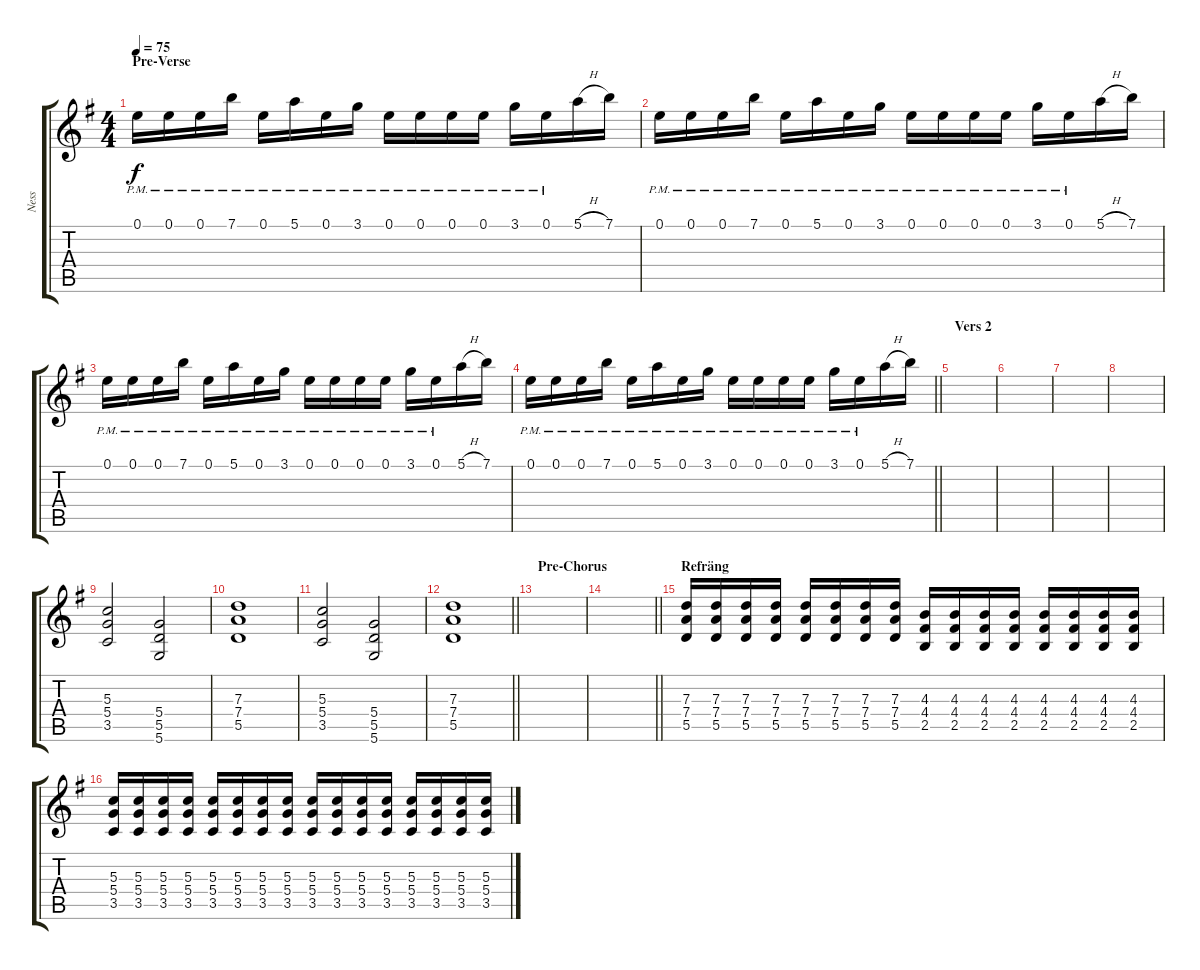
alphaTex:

\track ("Ness" "Ness") {instrument acousticguitarsteel}
\staff {score tabs}
\tuning (E4 B3 G3 D3 A2 D2) {hide}
\ts (4 4)
\section ("" "Pre-Verse")
\tempo 75
\clef g2
\ks g
0.1{pm}.16{dy f instrument acousticguitarsteel} 0.1{pm}.16 0.1{pm}.16 7.1{pm}.16 0.1{pm}.16 5.1{pm}.16 0.1{pm}.16 3.1{pm}.16 0.1{pm}.16 0.1{pm}.16 0.1{pm}.16 0.1{pm}.16 3.1{pm}.16 0.1{pm}.16 5.1{h}.16 7.1.16 |
0.1{pm}.16 0.1{pm}.16 0.1{pm}.16 7.1{pm}.16 0.1{pm}.16 5.1{pm}.16 0.1{pm}.16 3.1{pm}.16 0.1{pm}.16 0.1{pm}.16 0.1{pm}.16 0.1{pm}.16 3.1{pm}.16 0.1{pm}.16 5.1{h}.16 7.1.16 |
0.1{pm}.16 0.1{pm}.16 0.1{pm}.16 7.1{pm}.16 0.1{pm}.16 5.1{pm}.16 0.1{pm}.16 3.1{pm}.16 0.1{pm}.16 0.1{pm}.16 0.1{pm}.16 0.1{pm}.16 3.1{pm}.16 0.1{pm}.16 5.1{h}.16 7.1.16 |
\barLineRight lightlight
0.1{pm}.16 0.1{pm}.16 0.1{pm}.16 7.1{pm}.16 0.1{pm}.16 5.1{pm}.16 0.1{pm}.16 3.1{pm}.16 0.1{pm}.16 0.1{pm}.16 0.1{pm}.16 0.1{pm}.16 3.1{pm}.16 0.1{pm}.16 5.1{h}.16 7.1.16 |
\section ("" "Vers 2")
|
|
|
|
(5.3 5.4 3.5).2{volume 10 instrument distortionguitar} (5.4 5.5 5.6).2 |
(7.3 7.4 5.5).1 |
(5.3 5.4 3.5).2{volume 10 instrument distortionguitar} (5.4 5.5 5.6).2 |
\barLineRight lightlight
(7.3 7.4 5.5).1 |
\section ("" "Pre-Chorus")
|
\barLineRight lightlight
|
\section ("" "Refräng")
(7.3 7.4 5.5).16{volume 10} (7.3 7.4 5.5).16 (7.3 7.4 5.5).16 (7.3 7.4 5.5).16 (7.3 7.4 5.5).16 (7.3 7.4 5.5).16 (7.3 7.4 5.5).16 (7.3 7.4 5.5).16 (4.3 4.4 2.5).16 (4.3 4.4 2.5).16 (4.3 4.4 2.5).16 (4.3 4.4 2.5).16 (4.3 4.4 2.5).16 (4.3 4.4 2.5).16 (4.3 4.4 2.5).16 (4.3 4.4 2.5).16 |
(5.3 5.4 3.5).16 (5.3 5.4 3.5).16 (5.3 5.4 3.5).16 (5.3 5.4 3.5).16 (5.3 5.4 3.5).16 (5.3 5.4 3.5).16 (5.3 5.4 3.5).16 (5.3 5.4 3.5).16 (5.3 5.4 3.5).16 (5.3 5.4 3.5).16 (5.3 5.4 3.5).16 (5.3 5.4 3.5).16 (5.3 5.4 3.5).16 (5.3 5.4 3.5).16 (5.3 5.4 3.5).16 (5.3 5.4 3.5).16
